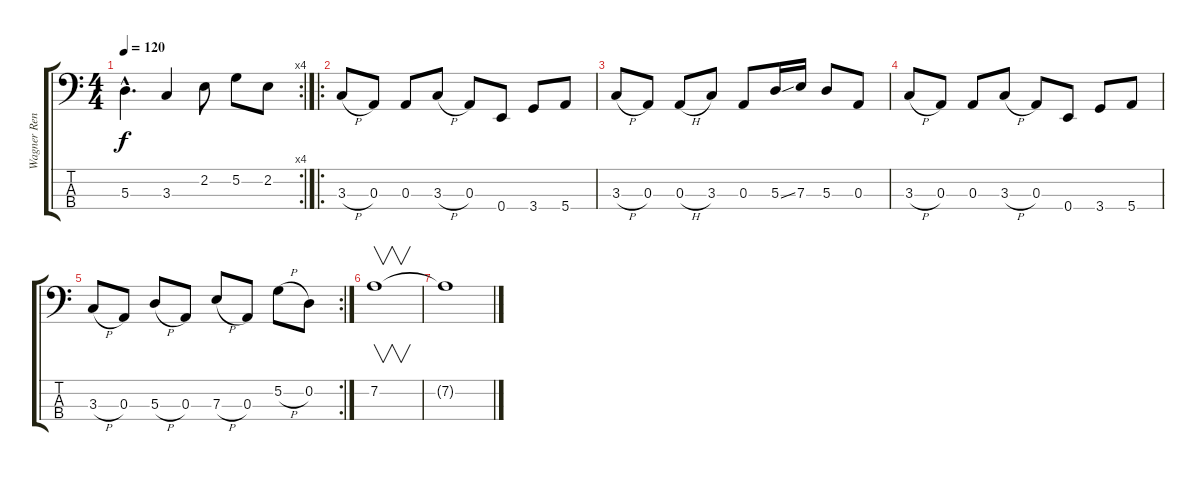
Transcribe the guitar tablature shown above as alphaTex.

\track ("Wagner Renzi - ( Bass )" "Wagner Ren") {instrument electricbasspick}
\staff {score tabs}
\tuning (G2 D2 A1 E1) {hide}
\rc 4
\ts (4 4)
\tempo 120
\clef f4
\ks c
5.3{hac}.4{d dy f} 3.3.4 2.2.8 5.2.8 2.2.8 |
\ro
3.3{h}.8 0.3.8 0.3.8 3.3{h}.8 0.3.8 0.4.8 3.4.8 5.4.8 |
3.3{h}.8 0.3.8 0.3{h}.8 3.3.8 0.3.8 5.3{ss}.16 7.3.16 5.3.8 0.3.8 |
3.3{h}.8 0.3.8 0.3.8 3.3{h}.8 0.3.8 0.4.8 3.4.8 5.4.8 |
\rc 2
3.3{h}.8 0.3.8 5.3{h}.8 0.3.8 7.3{h}.8 0.3.8 5.2{h}.8 0.2.8 |
7.2.1{v} |
7.2{t}.1
